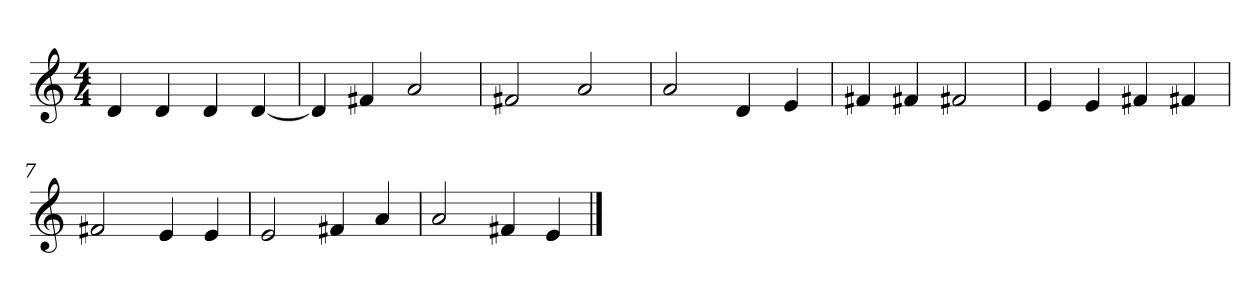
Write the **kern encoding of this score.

**kern
*part1
*staff1
*clefG2
*M4/4
*MM120
=1
4d
4d
4d
[4d
=2
4d]
4f#X
2a
=3
2f#X
2a
=4
2a
4d
4e
=5
4f#X
4f#X
2f#X
=6
4e
4e
4f#X
4f#X
=7
2f#X
4e
4e
=8
2e
4f#X
4a
=9
2a
4f#X
4e
==
*-
